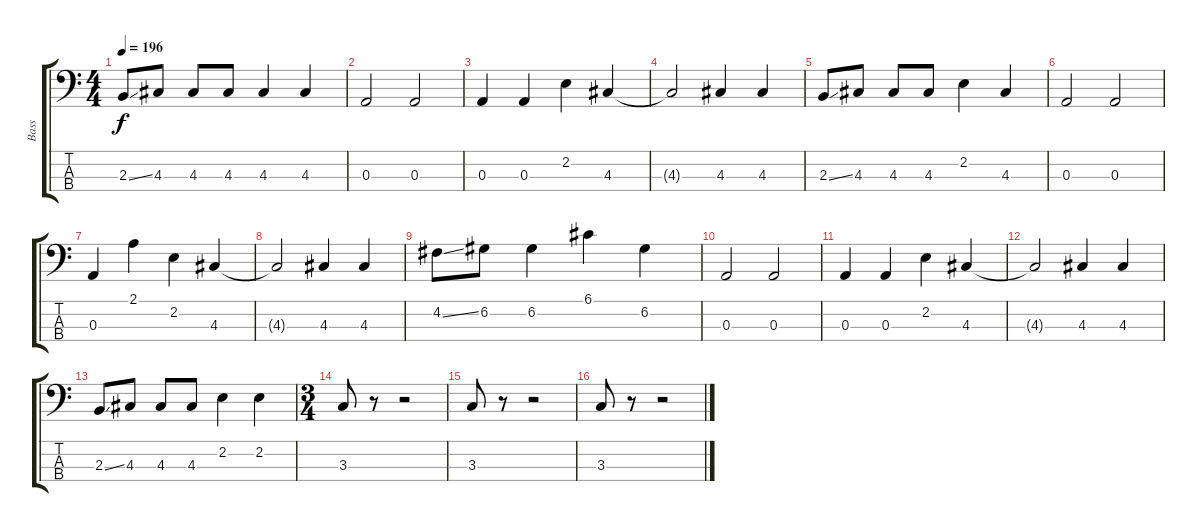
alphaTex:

\track ("Bass" "Bass") {instrument electricbassfinger}
\staff {score tabs}
\tuning (G2 D2 A1 E1) {hide}
\ts (4 4)
\tempo 196
\clef f4
\ks c
2.3{ss}.8{dy f} 4.3.8 4.3.8 4.3.8 4.3.4 4.3.4 |
0.3.2 0.3.2 |
0.3.4 0.3.4 2.2.4 4.3.4 |
4.3{t}.2 4.3.4 4.3.4 |
2.3{ss}.8 4.3.8 4.3.8 4.3.8 2.2.4 4.3.4 |
0.3.2 0.3.2 |
0.3.4 2.1.4 2.2.4 4.3.4 |
4.3{t}.2 4.3.4 4.3.4 |
4.2{ss}.8 6.2.8 6.2.4 6.1.4 6.2.4 |
0.3.2 0.3.2 |
0.3.4 0.3.4 2.2.4 4.3.4 |
4.3{t}.2 4.3.4 4.3.4 |
2.3{ss}.8 4.3.8 4.3.8 4.3.8 2.2.4 2.2.4 |
\ts (3 4)
3.3.8 r.8 r.2 |
3.3.8 r.8 r.2 |
3.3.8 r.8 r.2
